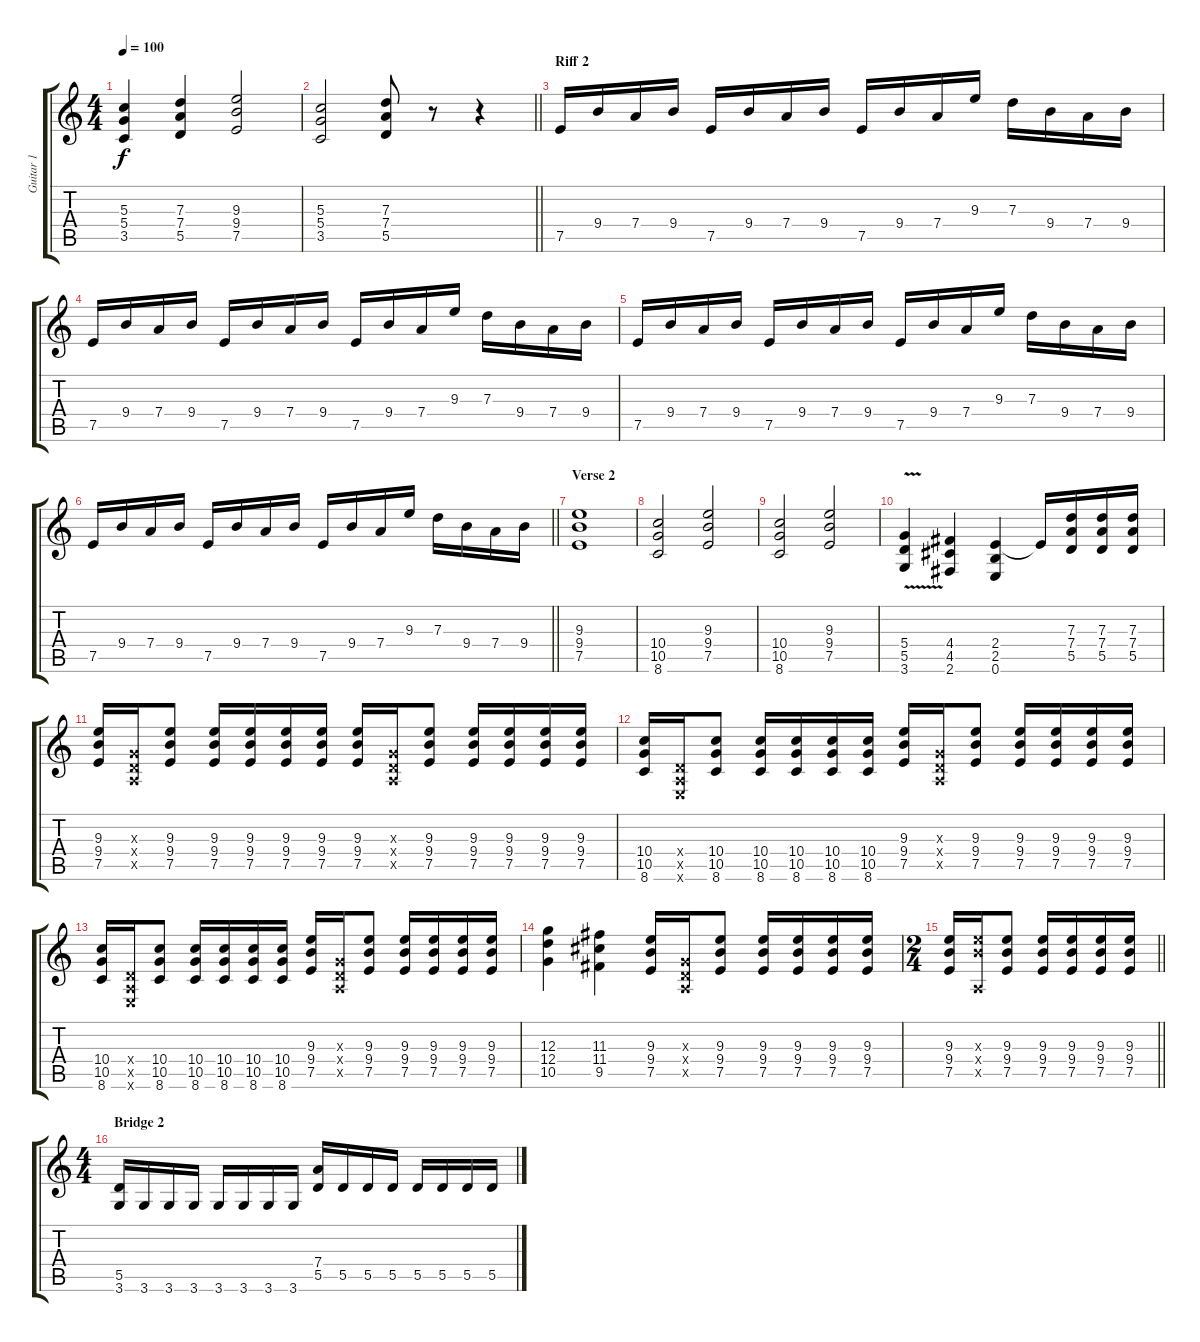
\track ("Guitar 1" "Guitar 1") {instrument distortionguitar}
\staff {score tabs}
\tuning (E4 B3 G3 D3 A2 E2) {hide}
\ts (4 4)
\tempo 100
\clef g2
\ks c
(5.3 5.4 3.5).4{dy f} (7.3 7.4 5.5).4 (9.3 9.4 7.5).2 |
\barLineRight lightlight
(5.3 5.4 3.5).2 (7.3 7.4 5.5).8 r.8 r.4 |
\section ("" "Riff 2")
7.5.16 9.4.16 7.4.16 9.4.16 7.5.16 9.4.16 7.4.16 9.4.16 7.5.16 9.4.16 7.4.16 9.3.16 7.3.16 9.4.16 7.4.16 9.4.16 |
7.5.16 9.4.16 7.4.16 9.4.16 7.5.16 9.4.16 7.4.16 9.4.16 7.5.16 9.4.16 7.4.16 9.3.16 7.3.16 9.4.16 7.4.16 9.4.16 |
7.5.16 9.4.16 7.4.16 9.4.16 7.5.16 9.4.16 7.4.16 9.4.16 7.5.16 9.4.16 7.4.16 9.3.16 7.3.16 9.4.16 7.4.16 9.4.16 |
\barLineRight lightlight
7.5.16 9.4.16 7.4.16 9.4.16 7.5.16 9.4.16 7.4.16 9.4.16 7.5.16 9.4.16 7.4.16 9.3.16 7.3.16 9.4.16 7.4.16 9.4.16 |
\section ("" "Verse 2")
(9.3 9.4 7.5).1 |
(10.4 10.5 8.6).2 (9.3 9.4 7.5).2 |
(10.4 10.5 8.6).2 (9.3 9.4 7.5).2 |
(5.4{v} 5.5{v} 3.6{v}).4 (4.4 4.5 2.6).4 (2.4 2.5 0.6).4 2.4{t}.16 (7.3 7.4 5.5).16 (7.3 7.4 5.5).16 (7.3 7.4 5.5).16 |
(9.3 9.4 7.5).16 (0.3{x} 0.4{x} 0.5{x}).16 (9.3 9.4 7.5).8 (9.3 9.4 7.5).16 (9.3 9.4 7.5).16 (9.3 9.4 7.5).16 (9.3 9.4 7.5).16 (9.3 9.4 7.5).16 (0.3{x} 0.4{x} 0.5{x}).16 (9.3 9.4 7.5).8 (9.3 9.4 7.5).16 (9.3 9.4 7.5).16 (9.3 9.4 7.5).16 (9.3 9.4 7.5).16 |
(10.4 10.5 8.6).16 (0.4{x} 0.5{x} 0.6{x}).16 (10.4 10.5 8.6).8 (10.4 10.5 8.6).16 (10.4 10.5 8.6).16 (10.4 10.5 8.6).16 (10.4 10.5 8.6).16 (9.3 9.4 7.5).16 (0.3{x} 0.4{x} 0.5{x}).16 (9.3 9.4 7.5).8 (9.3 9.4 7.5).16 (9.3 9.4 7.5).16 (9.3 9.4 7.5).16 (9.3 9.4 7.5).16 |
(10.4 10.5 8.6).16 (0.4{x} 0.5{x} 0.6{x}).16 (10.4 10.5 8.6).8 (10.4 10.5 8.6).16 (10.4 10.5 8.6).16 (10.4 10.5 8.6).16 (10.4 10.5 8.6).16 (9.3 9.4 7.5).16 (0.3{x} 0.4{x} 0.5{x}).16 (9.3 9.4 7.5).8 (9.3 9.4 7.5).16 (9.3 9.4 7.5).16 (9.3 9.4 7.5).16 (9.3 9.4 7.5).16 |
(12.3 12.4 10.5).4 (11.3 11.4 9.5).4 (9.3 9.4 7.5).16 (0.3{x} 0.4{x} 0.5{x}).16 (9.3 9.4 7.5).8 (9.3 9.4 7.5).16 (9.3 9.4 7.5).16 (9.3 9.4 7.5).16 (9.3 9.4 7.5).16 |
\ts (2 4)
\barLineRight lightlight
(9.3 9.4 7.5).16 (9.3{x} 9.4{x} 0.5{x}).16 (9.3 9.4 7.5).8 (9.3 9.4 7.5).16 (9.3 9.4 7.5).16 (9.3 9.4 7.5).16 (9.3 9.4 7.5).16 |
\ts (4 4)
\section ("" "Bridge 2")
(5.5 3.6).16 3.6.16 3.6.16 3.6.16 3.6.16 3.6.16 3.6.16 3.6.16 (7.4 5.5).16 5.5.16 5.5.16 5.5.16 5.5.16 5.5.16 5.5.16 5.5.16
